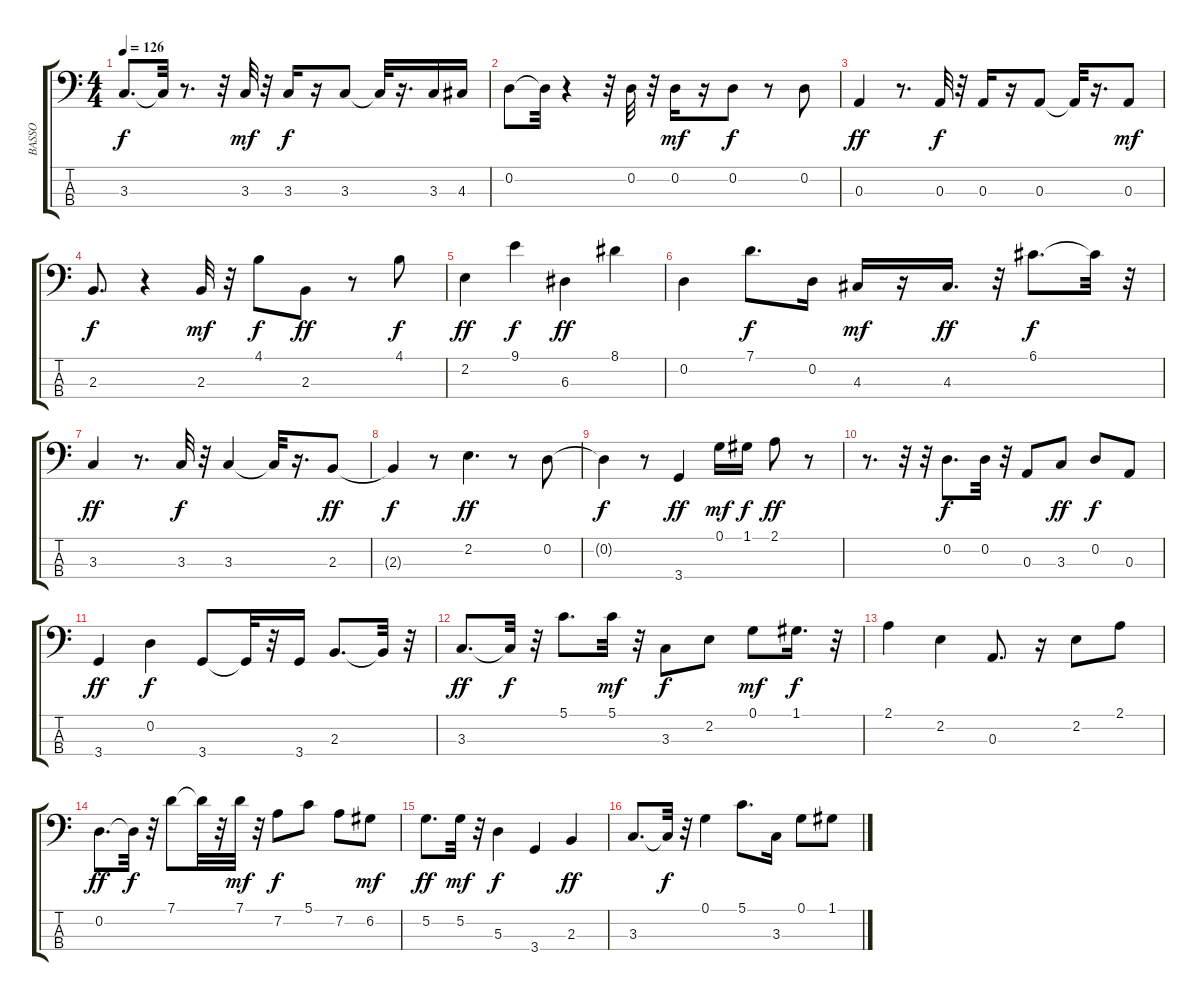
\track ("BASSO" "BASSO") {instrument electricbassfinger}
\staff {score tabs}
\tuning (G2 D2 A1 E1) {hide}
\ts (4 4)
\tempo 126
\clef f4
\ks c
3.3.8{d dy f} 3.3{t}.32 r.8{d} r.32 3.3.32{dy mf} r.32 3.3.16{dy f} r.16 3.3.8 3.3{t}.32 r.16{d} 3.3.16 4.3.16 |
0.2.8 0.2{t}.32 r.4 r.32 0.2.32 r.32 0.2.16{dy mf} r.16 0.2.8{dy f} r.8 0.2.8 |
0.3.4{dy ff} r.8{d} 0.3.32{dy f} r.32 0.3.16 r.16 0.3.8 0.3{t}.32 r.16{d} 0.3.8{dy mf} |
2.3.8{d dy f} r.4 2.3.32{dy mf} r.32 4.1.8{dy f} 2.3.8{dy ff} r.8 4.1.8{dy f} |
2.2.4{dy ff} 9.1.4{dy f} 6.3.4{dy ff} 8.1.4 |
0.2.4 7.1.8{d dy f} 0.2.16 4.3.16{dy mf} r.16 4.3.16{d dy ff} r.32 6.1.8{d dy f} 6.1{t}.32 r.32 |
3.3.4{dy ff} r.8{d} 3.3.32{dy f} r.32 3.3.4 3.3{t}.32 r.16{d} 2.3.8{dy ff} |
2.3{t}.4{dy f} r.8 2.2.4{d dy ff} r.8 0.2.8 |
0.2{t}.4{dy f} r.8 3.4.4{dy ff} 0.1.16{dy mf} 1.1.16{dy f} 2.1.8{dy ff} r.8 |
r.8{d} r.32 r.32 0.2.8{d dy f} 0.2.32 r.32 0.3.8 3.3.8{dy ff} 0.2.8{dy f} 0.3.8 |
3.4.4{dy ff} 0.2.4{dy f} 3.4.8 3.4{t}.32 r.32 3.4.16 2.3.8{d} 2.3{t}.32 r.32 |
3.3.8{d dy ff} 3.3{t}.32{dy f} r.32 5.1.8{d} 5.1.32{dy mf} r.32 3.3.8{dy f} 2.2.8 0.1.8{dy mf} 1.1.16{d dy f} r.32 |
2.1.4 2.2.4 0.3.8{d} r.16 2.2.8 2.1.8 |
0.2.8{d dy ff} 0.2{t}.32{dy f} r.32 7.1.8 7.1{t}.32 r.32 7.1.32{dy mf} r.32 7.2.8{dy f} 5.1.8 7.2.8 6.2.8{dy mf} |
5.2.8{d dy ff} 5.2.32{dy mf} r.32 5.3.4{dy f} 3.4.4 2.3.4{dy ff} |
3.3.8{d} 3.3{t}.32{dy f} r.32 0.1.4 5.1.8{d} 3.3.16 0.1.8 1.1.8
